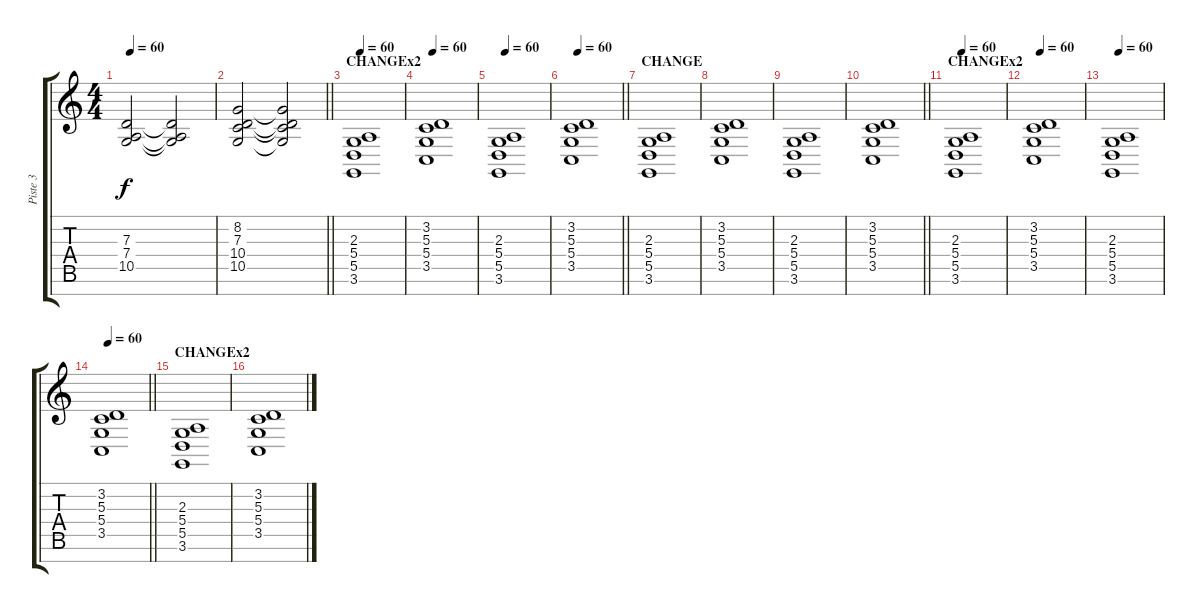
\track ("Piste 3" "Piste 3") {instrument rockorgan}
\staff {score tabs}
\tuning (E4 B3 G3 D3 A2 E2 B1) {hide}
\ts (4 4)
\tempo 60
\clef g2
\ks c
(7.3 7.4 10.5).2{dy f volume 7 instrument stringensemble1} (7.3{t} 7.4{t} 10.5{t}).2 |
\barLineRight lightlight
(8.2 7.3 10.4 10.5).2 (8.2{t} 7.3{t} 10.4{t} 10.5{t}).2 |
\section ("" "CHANGEx2")
\tempo 60
(2.3 5.4 5.5 3.6).1 |
\tempo 60
(3.2 5.3 5.4 3.5).1 |
\tempo 60
(2.3 5.4 5.5 3.6).1 |
\tempo 60
\barLineRight lightlight
(3.2 5.3 5.4 3.5).1 |
\section ("" "CHANGE")
(2.3 5.4 5.5 3.6).1 |
(3.2 5.3 5.4 3.5).1 |
(2.3 5.4 5.5 3.6).1 |
\barLineRight lightlight
(3.2 5.3 5.4 3.5).1 |
\section ("" "CHANGEx2")
\tempo 60
(2.3 5.4 5.5 3.6).1 |
\tempo 60
(3.2 5.3 5.4 3.5).1 |
\tempo 60
(2.3 5.4 5.5 3.6).1 |
\tempo 60
\barLineRight lightlight
(3.2 5.3 5.4 3.5).1 |
\section ("" "CHANGEx2")
(2.3 5.4 5.5 3.6).1 |
(3.2 5.3 5.4 3.5).1
